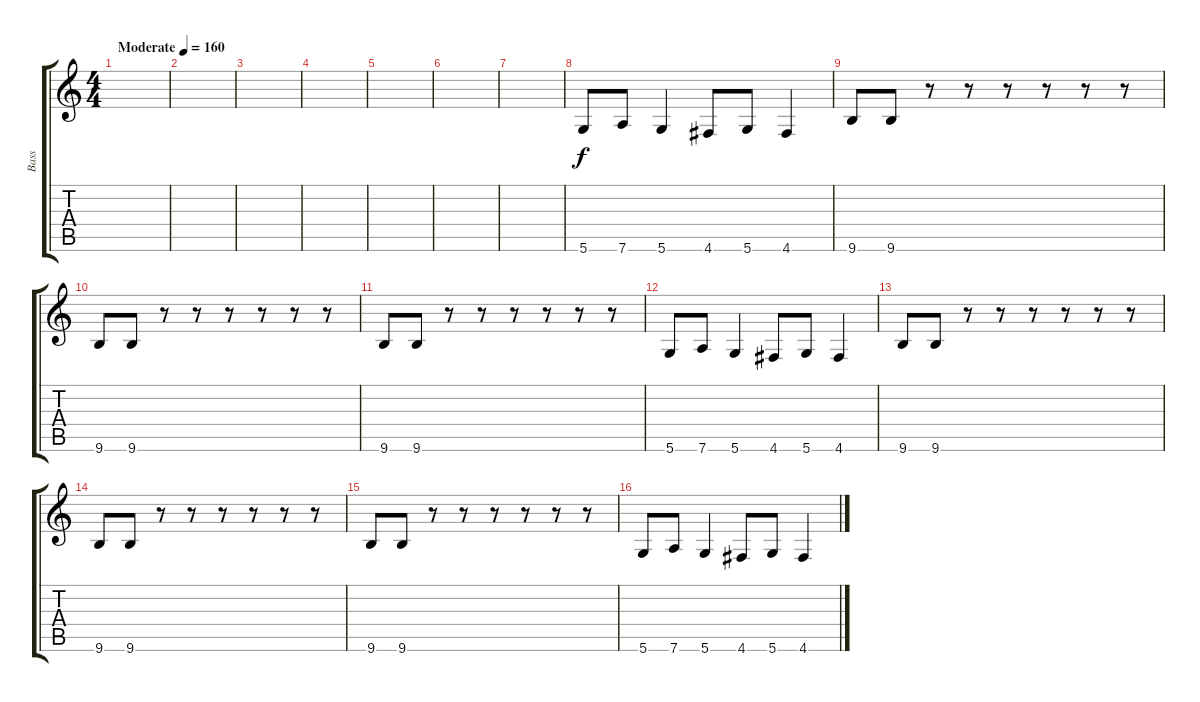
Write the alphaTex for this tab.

\track ("Bass" "Bass") {instrument electricbassfinger}
\staff {score tabs}
\tuning (E4 B3 G3 D3 A2 D2) {hide}
\ts (4 4)
\tempo (160 "Moderate")
\clef g2
\ks c
|
|
|
|
|
|
|
5.6.8 7.6.8 5.6.4 4.6.8 5.6.8 4.6.4 |
9.6.8 9.6.8 r.8 r.8 r.8 r.8 r.8 r.8 |
9.6.8 9.6.8 r.8 r.8 r.8 r.8 r.8 r.8 |
9.6.8 9.6.8 r.8 r.8 r.8 r.8 r.8 r.8 |
5.6.8 7.6.8 5.6.4 4.6.8 5.6.8 4.6.4 |
9.6.8 9.6.8 r.8 r.8 r.8 r.8 r.8 r.8 |
9.6.8 9.6.8 r.8 r.8 r.8 r.8 r.8 r.8 |
9.6.8 9.6.8 r.8 r.8 r.8 r.8 r.8 r.8 |
5.6.8 7.6.8 5.6.4 4.6.8 5.6.8 4.6.4
